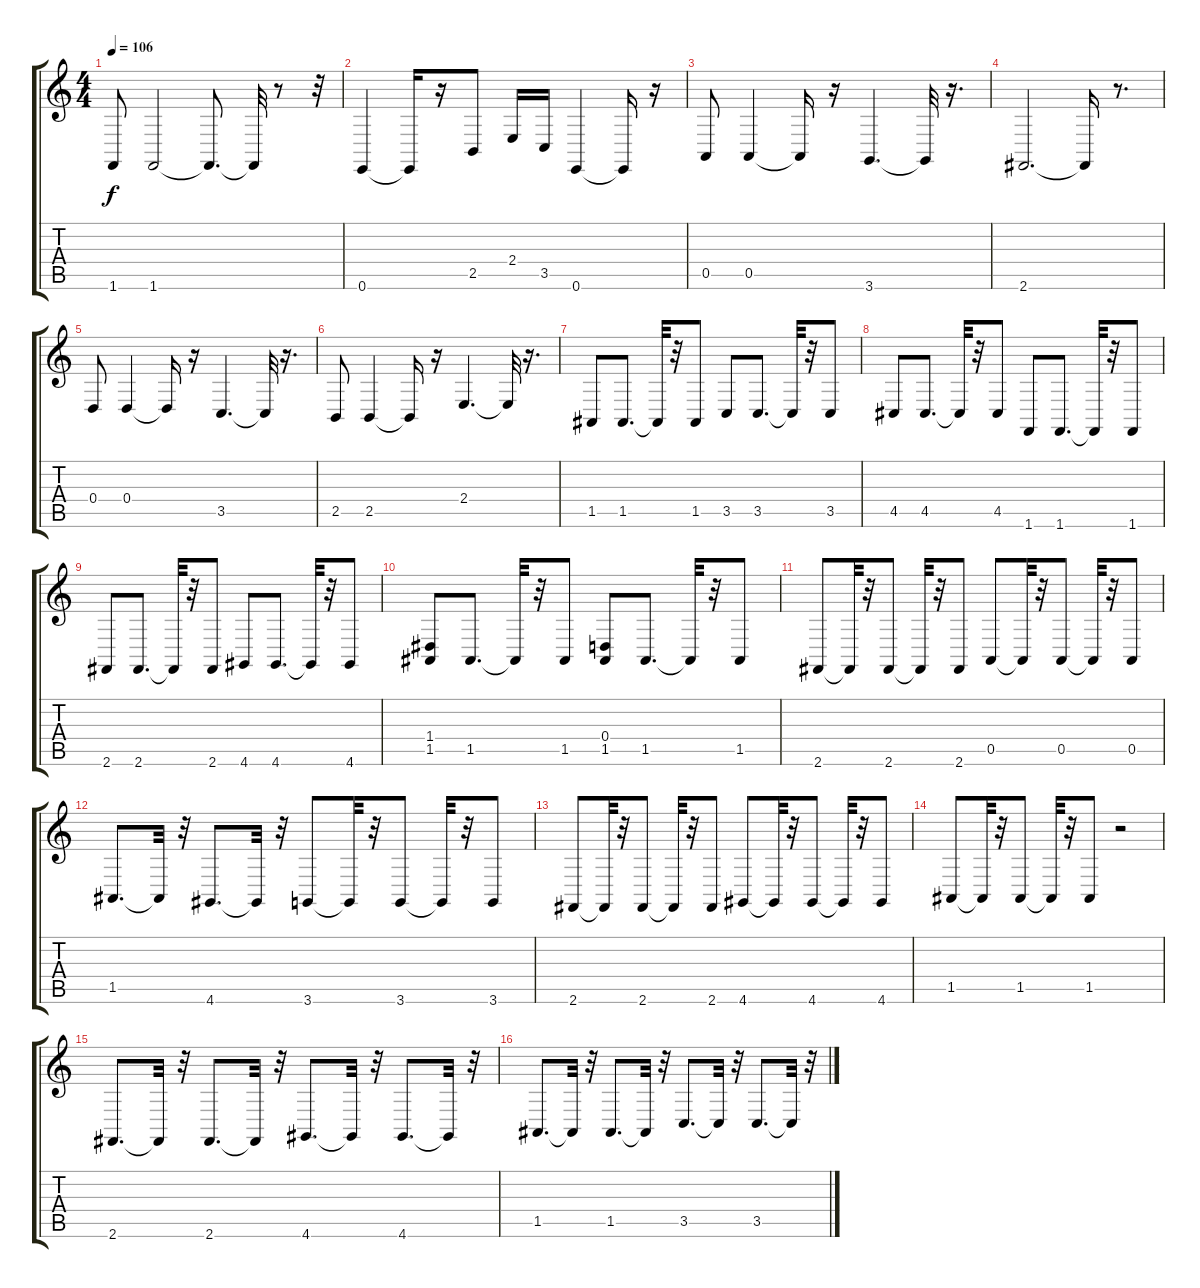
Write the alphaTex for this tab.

\track "" {instrument acousticgrandpiano}
\staff {score tabs}
\tuning (E4 B3 G3 D3 A2 E2) {hide}
\ts (4 4)
\tempo 106
\clef g2
\ks c
1.6.8{dy f} 1.6.2 1.6{t}.8{d} 1.6{t}.32 r.8 r.32 |
0.6.4 0.6{t}.16 r.16 2.5.8 2.4.16 3.5.16 0.6.4 0.6{t}.16 r.16 |
0.5.8 0.5.4 0.5{t}.16 r.16 3.6.4{d} 3.6{t}.32 r.16{d} |
2.6.2{d} 2.6{t}.16 r.8{d} |
0.4.8 0.4.4 0.4{t}.16 r.16 3.5.4{d} 3.5{t}.32 r.16{d} |
2.5.8 2.5.4 2.5{t}.16 r.16 2.4.4{d} 2.4{t}.32 r.16{d} |
1.5.8 1.5.8{d} 1.5{t}.32 r.32 1.5.8 3.5.8 3.5.8{d} 3.5{t}.32 r.32 3.5.8 |
4.5.8 4.5.8{d} 4.5{t}.32 r.32 4.5.8 1.6.8 1.6.8{d} 1.6{t}.32 r.32 1.6.8 |
2.6.8 2.6.8{d} 2.6{t}.32 r.32 2.6.8 4.6.8 4.6.8{d} 4.6{t}.32 r.32 4.6.8 |
(1.4 1.5).8 1.5.8{d} 1.5{t}.32 r.32 1.5.8 (0.4 1.5).8 1.5.8{d} 1.5{t}.32 r.32 1.5.8 |
2.6.8 2.6{t}.32 r.32 2.6.8 2.6{t}.32 r.32 2.6.8 0.5.8 0.5{t}.32 r.32 0.5.8 0.5{t}.32 r.32 0.5.8 |
1.5.8{d} 1.5{t}.32 r.32 4.6.8{d} 4.6{t}.32 r.32 3.6.8 3.6{t}.32 r.32 3.6.8 3.6{t}.32 r.32 3.6.8 |
2.6.8 2.6{t}.32 r.32 2.6.8 2.6{t}.32 r.32 2.6.8 4.6.8 4.6{t}.32 r.32 4.6.8 4.6{t}.32 r.32 4.6.8 |
1.5.8 1.5{t}.32 r.32 1.5.8 1.5{t}.32 r.32 1.5.8 r.2 |
2.6.8{d} 2.6{t}.32 r.32 2.6.8{d} 2.6{t}.32 r.32 4.6.8{d} 4.6{t}.32 r.32 4.6.8{d} 4.6{t}.32 r.32 |
1.5.8{d} 1.5{t}.32 r.32 1.5.8{d} 1.5{t}.32 r.32 3.5.8{d} 3.5{t}.32 r.32 3.5.8{d} 3.5{t}.32 r.32
